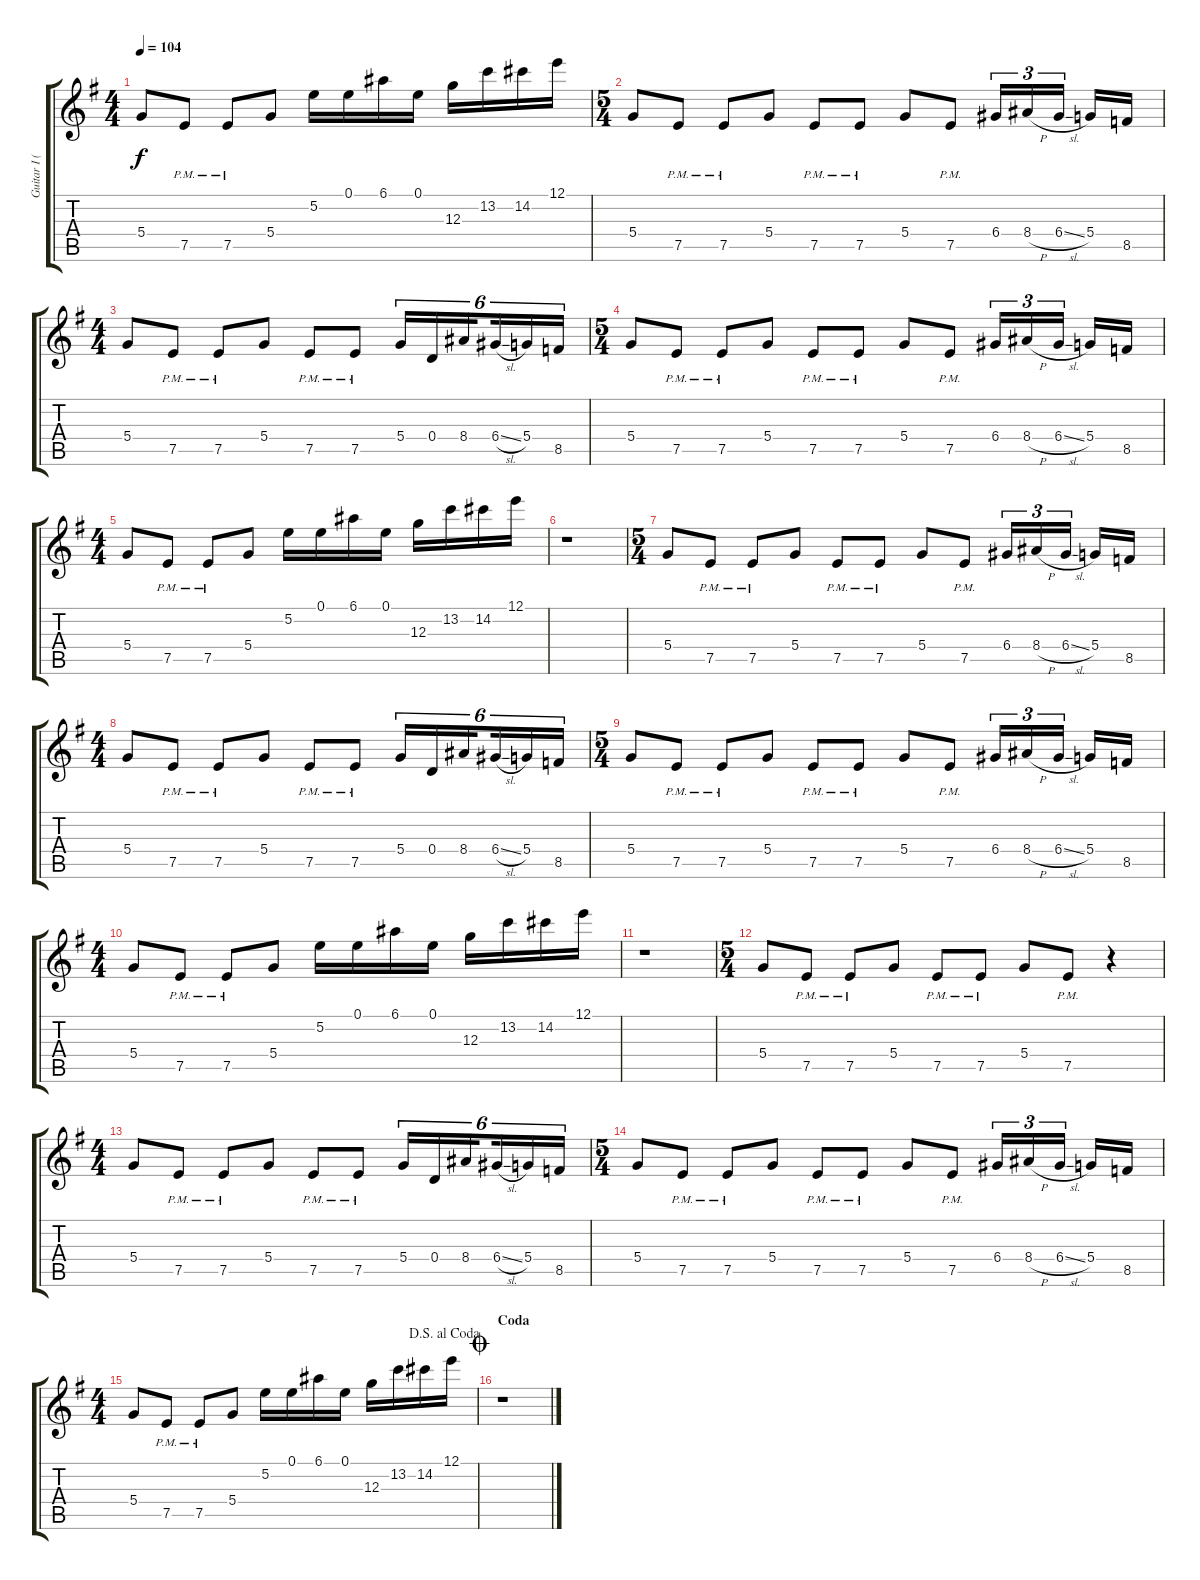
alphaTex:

\track ("Guitar I (Sawako)" "Guitar I (") {instrument distortionguitar}
\staff {score tabs}
\tuning (E4 B3 G3 D3 A2 E2) {hide}
\ts (4 4)
\tempo 104
\clef g2
\ks eminor
5.4.8{dy f} 7.5{pm}.8 7.5{pm}.8 5.4.8 5.2.16 0.1.16 6.1.16 0.1.16 12.3.16 13.2.16 14.2.16 12.1.16 |
\ts (5 4)
5.4.8 7.5{pm}.8 7.5{pm}.8 5.4.8 7.5{pm}.8 7.5{pm}.8 5.4.8 7.5{pm}.8 6.4.16{tu (3 2)} 8.4{h}.16{tu (3 2)} 6.4{sl}.16{tu (3 2) beam splitsecondary} 5.4.16 8.5.16 |
\ts (4 4)
5.4.8 7.5{pm}.8 7.5{pm}.8 5.4.8 7.5{pm}.8 7.5{pm}.8 5.4.16{tu (6 4)} 0.4.16{tu (6 4)} 8.4.16{tu (6 4) beam splitsecondary} 6.4{sl}.16{tu (6 4)} 5.4.16{tu (6 4)} 8.5.16{tu (6 4)} |
\ts (5 4)
5.4.8 7.5{pm}.8 7.5{pm}.8 5.4.8 7.5{pm}.8 7.5{pm}.8 5.4.8 7.5{pm}.8 6.4.16{tu (3 2)} 8.4{h}.16{tu (3 2)} 6.4{sl}.16{tu (3 2) beam splitsecondary} 5.4.16 8.5.16 |
\ts (4 4)
5.4.8 7.5{pm}.8 7.5{pm}.8 5.4.8 5.2.16 0.1.16 6.1.16 0.1.16 12.3.16 13.2.16 14.2.16 12.1.16 |
r.1 |
\ts (5 4)
5.4.8 7.5{pm}.8 7.5{pm}.8 5.4.8 7.5{pm}.8 7.5{pm}.8 5.4.8 7.5{pm}.8 6.4.16{tu (3 2)} 8.4{h}.16{tu (3 2)} 6.4{sl}.16{tu (3 2) beam splitsecondary} 5.4.16 8.5.16 |
\ts (4 4)
5.4.8 7.5{pm}.8 7.5{pm}.8 5.4.8 7.5{pm}.8 7.5{pm}.8 5.4.16{tu (6 4)} 0.4.16{tu (6 4)} 8.4.16{tu (6 4) beam splitsecondary} 6.4{sl}.16{tu (6 4)} 5.4.16{tu (6 4)} 8.5.16{tu (6 4)} |
\ts (5 4)
5.4.8 7.5{pm}.8 7.5{pm}.8 5.4.8 7.5{pm}.8 7.5{pm}.8 5.4.8 7.5{pm}.8 6.4.16{tu (3 2)} 8.4{h}.16{tu (3 2)} 6.4{sl}.16{tu (3 2) beam splitsecondary} 5.4.16 8.5.16 |
\ts (4 4)
5.4.8 7.5{pm}.8 7.5{pm}.8 5.4.8 5.2.16 0.1.16 6.1.16 0.1.16 12.3.16 13.2.16 14.2.16 12.1.16 |
r.1 |
\ts (5 4)
5.4.8 7.5{pm}.8 7.5{pm}.8 5.4.8 7.5{pm}.8 7.5{pm}.8 5.4.8 7.5{pm}.8 r.4 |
\ts (4 4)
5.4.8 7.5{pm}.8 7.5{pm}.8 5.4.8 7.5{pm}.8 7.5{pm}.8 5.4.16{tu (6 4)} 0.4.16{tu (6 4)} 8.4.16{tu (6 4) beam splitsecondary} 6.4{sl}.16{tu (6 4)} 5.4.16{tu (6 4)} 8.5.16{tu (6 4)} |
\ts (5 4)
5.4.8 7.5{pm}.8 7.5{pm}.8 5.4.8 7.5{pm}.8 7.5{pm}.8 5.4.8 7.5{pm}.8 6.4.16{tu (3 2)} 8.4{h}.16{tu (3 2)} 6.4{sl}.16{tu (3 2) beam splitsecondary} 5.4.16 8.5.16 |
\ts (4 4)
\jump dalsegnoalcoda
5.4.8 7.5{pm}.8 7.5{pm}.8 5.4.8 5.2.16 0.1.16 6.1.16 0.1.16 12.3.16 13.2.16 14.2.16 12.1.16 |
\section ("" "Coda")
\jump coda
r.1
